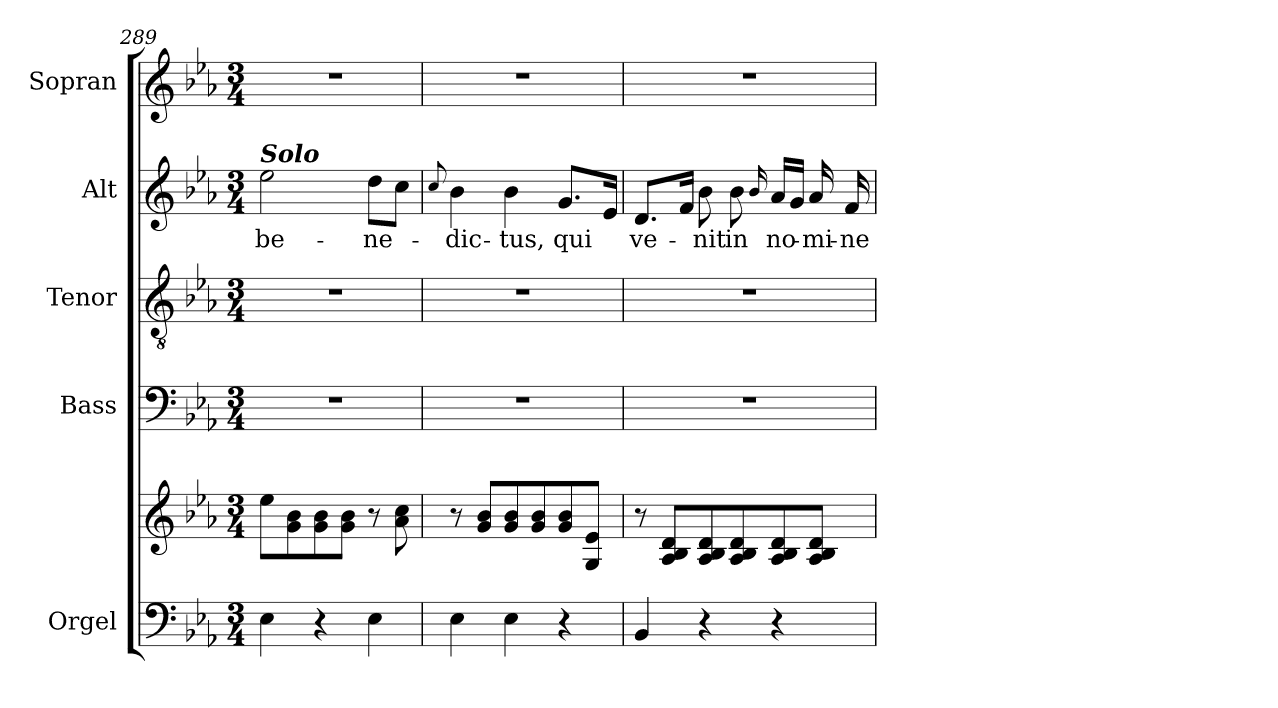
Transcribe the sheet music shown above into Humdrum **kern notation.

**kern	**kern	**kern	**kern	**kern	**text	**kern
*part5	*part5	*part4	*part3	*part2	*part2	*part1
*staff6	*staff5	*staff4	*staff3	*staff2	*staff2	*staff1
*I"Orgel	*	*I"Bass	*I"Tenor	*I"Alt	*	*I"Sopran
*I'Org.	*	*I'B.	*I'T.	*I'A.	*	*I'S.
*clefF4	*clefG2	*clefF4	*clefGv2	*clefG2	*	*clefG2
*k[b-e-a-]	*k[b-e-a-]	*k[b-e-a-]	*k[b-e-a-]	*k[b-e-a-]	*	*k[b-e-a-]
*E-:	*E-:	*E-:	*E-:	*E-:	*	*E-:
*M3/4	*M3/4	*M3/4	*M3/4	*M3/4	*	*M3/4
=289	=289	=289	=289	=289	=289	=289
!	!	!	!	!LO:TX:a:Bi:t=Solo	!	!
!	!	!	!	!	!LO:LY:b	!
4E-\	8ee-\L	2.r	2.r	2ee-\	be-	2.r
.	8g\ 8b-\	.	.	.	.	.
4r	8g\ 8b-\	.	.	.	.	.
.	8g\ 8b-\J	.	.	.	.	.
!	!	!	!	!	!LO:LY:b	!
4E-\	8r	.	.	8dd\L	-ne-	.
.	8a-\ 8cc\	.	.	8cc\J	.	.
=290	=290	=290	=290	=290	=290	=290
.	.	.	.	8qqcc/	.	.
!	!	!	!	!	!LO:LY:b	!
4E-\	8r	2.r	2.r	4b-\	-dic-	2.r
.	8g/ 8b-/L	.	.	.	.	.
!	!	!	!	!	!LO:LY:b	!
4E-\	8g/ 8b-/	.	.	4b-\	-tus,	.
.	8g/ 8b-/	.	.	.	.	.
!	!	!	!	!	!LO:LY:b	!
4r	8g/ 8b-/	.	.	8.g/L	qui	.
.	8G/ 8e-/J	.	.	.	.	.
.	.	.	.	16e-/Jk	.	.
!!LO:LB:g=z
=291	=291	=291	=291	=291	=291	=291
!	!	!	!	!	!LO:LY:b	!
4BB-/	8r	2.r	2.r	8.d/L	ve-	2.r
.	8A-/ 8B-/ 8d/L	.	.	.	.	.
.	.	.	.	16f/Jk	.	.
!	!	!	!	!	!LO:LY:b	!
4r	8A-/ 8B-/ 8d/	.	.	8b-\	-nit	.
!	!	!	!	!	!LO:LY:b	!
.	8A-/ 8B-/ 8d/	.	.	8b-\	in	.
.	.	.	.	16qqb-/	.	.
!	!	!	!	!	!LO:LY:b	!
4r	8A-/ 8B-/ 8d/	.	.	16a-/LL	no-	.
.	.	.	.	16g/JJ	.	.
!	!	!	!	!	!LO:LY:b	!
.	8A-/ 8B-/ 8d/J	.	.	16a-/	-mi-	.
!	!	!	!	!	!LO:LY:b	!
.	.	.	.	16f/	-ne	.
=	=	=	=	=	=	=
*-	*-	*-	*-	*-	*-	*-
